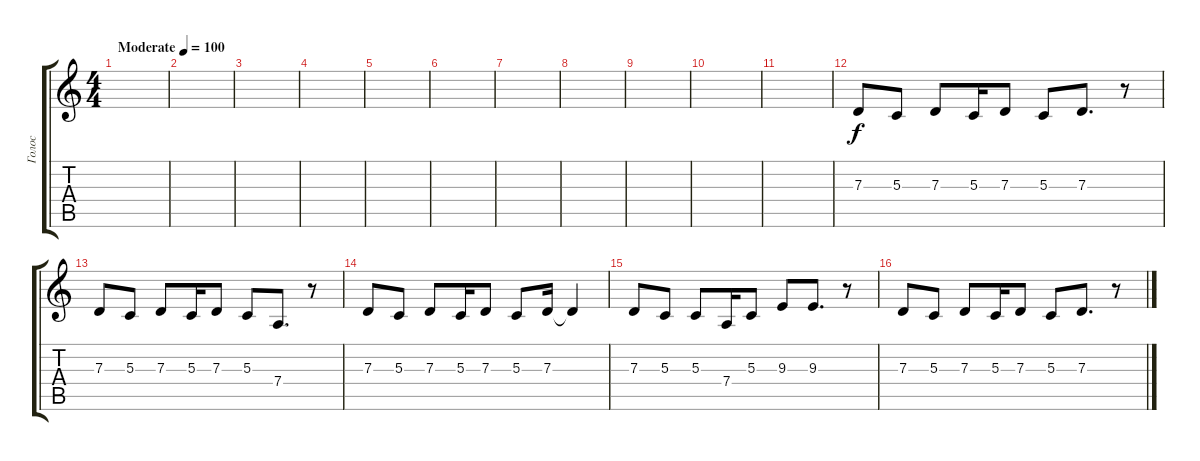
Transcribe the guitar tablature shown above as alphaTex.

\track ("Голос" "Голос") {instrument viola}
\staff {score tabs}
\tuning (E4 B3 G3 D3 A2 E2) {hide}
\ts (4 4)
\tempo (100 "Moderate")
\clef g2
\ks c
|
|
|
|
|
|
|
|
|
|
|
7.3.8 5.3.8 7.3.8 5.3.16 7.3.8 5.3.8 7.3.8{d} r.8 |
7.3.8 5.3.8 7.3.8 5.3.16 7.3.8 5.3.8 7.4.8{d} r.8 |
7.3.8 5.3.8 7.3.8 5.3.16 7.3.8 5.3.8 7.3.16 7.3{t}.4 |
7.3.8 5.3.8 5.3.8 7.4.16 5.3.8 9.3.8 9.3.8{d} r.8 |
7.3.8 5.3.8 7.3.8 5.3.16 7.3.8 5.3.8 7.3.8{d} r.8
